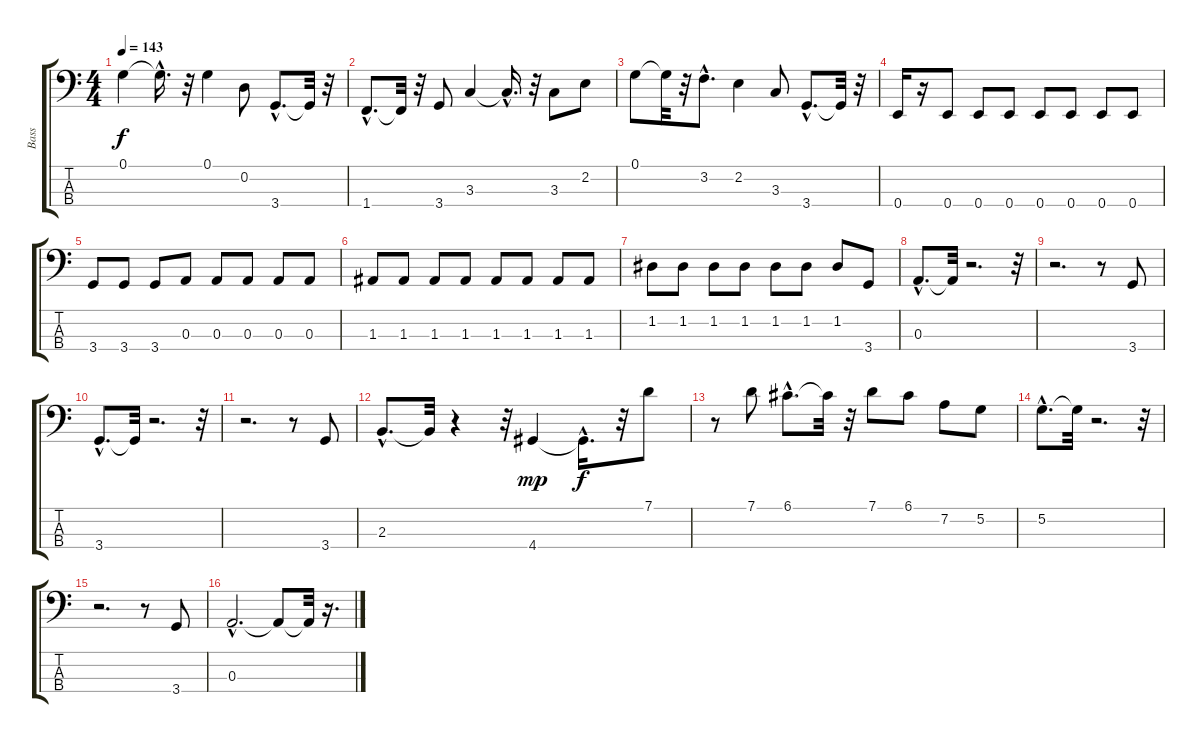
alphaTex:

\track ("Bass" "Bass") {instrument electricbasspick}
\staff {score tabs}
\tuning (G2 D2 A1 E1) {hide}
\ts (4 4)
\tempo 143
\clef f4
\ks c
0.1.4{dy f} 0.1{hac t}.16{d} r.32 0.1.4 0.2.8 3.4{hac}.8{d} 3.4{t}.32 r.32 |
1.4{hac}.8{d} 1.4{t}.32 r.32 3.4.8 3.3.4 3.3{hac t}.16{d} r.32 3.3.8 2.2.8 |
0.1.8 0.1{t}.32 r.32 3.2{hac}.8{d} 2.2.4 3.3.8 3.4{hac}.8{d} 3.4{t}.32 r.32 |
0.4.16 r.16 0.4.8 0.4.8 0.4.8 0.4.8 0.4.8 0.4.8 0.4.8 |
3.4.8 3.4.8 3.4.8 0.3.8 0.3.8 0.3.8 0.3.8 0.3.8 |
1.3.8 1.3.8 1.3.8 1.3.8 1.3.8 1.3.8 1.3.8 1.3.8 |
1.2.8 1.2.8 1.2.8 1.2.8 1.2.8 1.2.8 1.2.8 3.4.8 |
0.3{hac}.8{d} 0.3{t}.32 r.2{d} r.32 |
r.2{d} r.8 3.4.8 |
3.4{hac}.8{d} 3.4{t}.32 r.2{d} r.32 |
r.2{d} r.8 3.4.8 |
2.3{hac}.8{d} 2.3{t}.32 r.4 r.32 4.4.4{dy mp} 4.4{hac t}.16{d dy f} r.32 7.1.8{balance 1} |
r.8 7.1.8 6.1{hac}.8{d} 6.1{t}.32 r.32 7.1.8 6.1.8 7.2.8 5.2.8 |
5.2{hac}.8{d} 5.2{t}.32 r.2{d} r.32 |
r.2{d} r.8 3.4.8{balance 8} |
0.3{hac}.2{d balance 8} 0.3{t}.8 0.3{t}.32 r.16{d}
